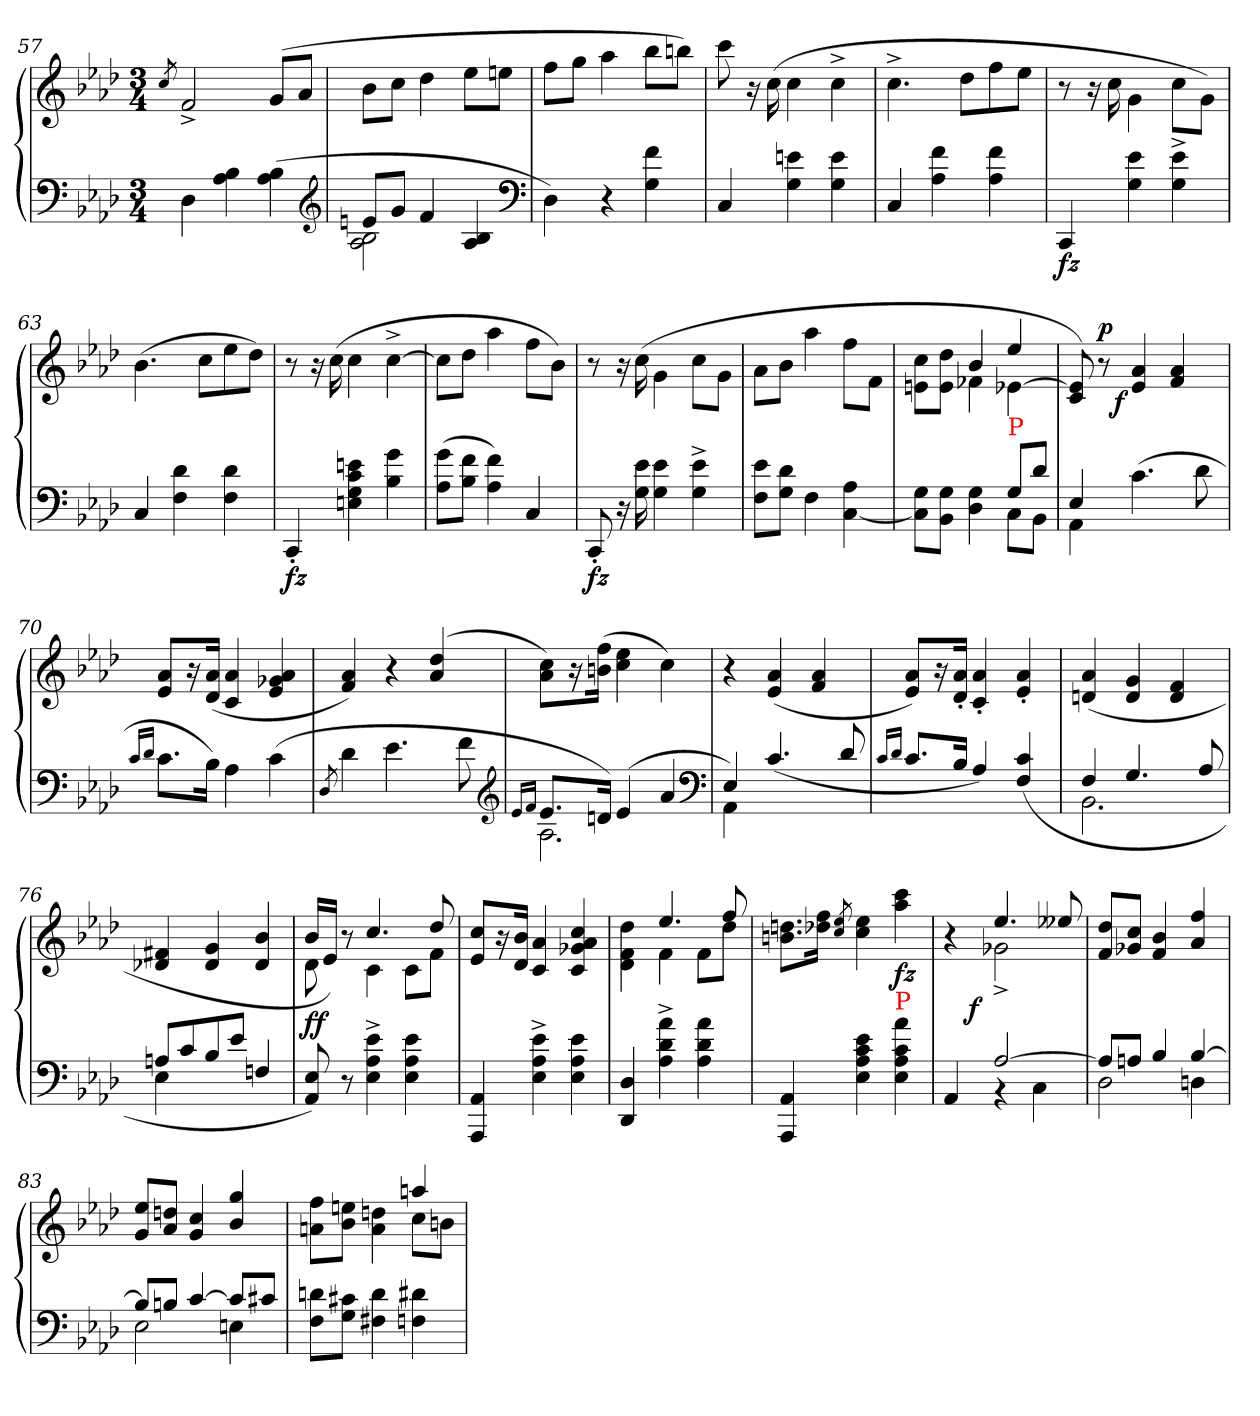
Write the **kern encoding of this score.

**kern	**kern	**dynam
*part1	*part1	*part1
*staff2	*staff1	*staff1/2
*clefF4	*clefG2	*
*k[b-e-a-d-]	*k[b-e-a-d-]	*
*A-:	*A-:	*
*M3/4	*M3/4	*
=57	=57	=57
.	8qcc/	.
4D-	2f^	.
4B- 4A-	.	.
(4B- 4A-	(>8gL	.
.	8a-J	.
*clefG2	*	*
=58	=58	=58
*^	*^	*
8enL	2B- 2A-	8b-\L	2.rgyy	.
8gJ	.	8cc\J	.	.
4f	.	4dd-\	.	.
4B- 4A-	4ryy	8ee-\L	.	.
.	.	8een\J	.	.
*v	*v	*	*	*
*	*v	*v	*
*clefF4	*	*
=59	=59	=59
4D-)	8ffL	.
.	8ggJ	.
4r	4aa-	.
4f 4G	8bb-L	.
.	8bbnJ)	.
=60	=60	=60
4C	8ccc	.
.	16r	.
.	(16cc	.
4en 4G	4cc	.
4e 4G	4cc^<	.
=61	=61	=61
4C	4.cc^<	.
4f 4A-	.	.
.	8dd-L	.
4f 4A-	8ff	.
.	8ee-J	.
=62	=62	=62
!	!	!LO:DY:b=2
4CC	8r	fz
.	16r	.
.	16cc	.
4e- 4G	4g\	.
4e-^ 4G^	8cc\L	.
.	8g\J)	.
=63	=63	=63
4C	(4.b-	.
4d- 4F	.	.
.	8ccL	.
4d- 4F	8ee-	.
.	8dd-J)	.
=64	=64	=64
!	!	!LO:DY:b=2
4CC'	8r	fz
.	16r	.
.	(16cc	.
4en 4c 4G 4En	4cc	.
4g 4B-	[4cc^<	.
=65	=65	=65
(8g 8A-L	8ccL]	.
8f 8B-J	8dd-J	.
4f 4A-)	4aa-	.
4C	8ffL	.
.	8b-J)	.
=66	=66	=66
!	!	!LO:DY:b=2
8CC'	8r	fz
16r	16r	.
16e- 16G	(>16cc	.
4e- 4G	4g\	.
4e-^> 4G^>	8cc\L	.
.	8g\J	.
=67	=67	=67
8e- 8FL	8a-\L	.
8d- 8GJ	8b-\J	.
4F	4aa-	.
4A- [4C	8ffL	.
.	8fJ	.
=68	=68	=68
*^	*^	*
8G\ 8C]\L	4ryy	4ryy	8cc\ 8en\L	.
8G\ 8BB-\J	.	.	8dd-\ 8e\J	.
4G 4D-	4ryy	4f-X\	4b-/	.
!LO:TX:a:color=red:t=P	!	!	!	!
8C\L	8G/L	[4e-X\	4ee-/	.
8BB-J	8d-\J	.	.	.
=69	=69	=69	=69	=69
4E-	4AA-	8e-] 8c)	8.ryy	.
!	!	!	!	!LO:DY:a
.	.	8r	.	p
!	!	!	!	!LO:DY:b
.	.	.	2ryy	f
(>4.c	2ryy	4a- 4e-	.	.
.	.	4a- 4f	.	.
8d-	.	.	.	.
.	.	.	16ryy	.
*v	*v	*	*	*
*	*v	*v	*
=70	=70	=70
16qc/LL	.	.
16qd-/JJ	.	.
8.cL	(>8a-/ 8e-/L	.
.	16r	.
16B-Jk)	(>16a-/ 16d-/Jk	.
4A-	4a- 4c	.
(>4c	4a- 4g-X 4e-	.
=71	=71	=71
8qD-/	.	.
4d-	4a- 4f)	.
4.e-	4r	.
.	(4dd-/ 4a-/	.
8f	.	.
*clefG2	*	*
=72	=72	=72
16qe-/LL	.	.
16qf/JJ	.	.
*^	*	*
8.e-L	2.A-	8cc 8a-L)	.
.	.	16r	.
16dnJk)	.	(16ff 16bnJk	.
(4e-	.	4ee- 4cc	.
4a-	.	4cc)	.
*clefF4	*	*	*
=73	=73	=73	=73
4E-)	4AA-	4r	.
(>4.c/	2ryy	(>4a- 4e-	.
.	.	4a- 4f	.
8d-/	.	.	.
*v	*v	*	*
=74	=74	=74
16qc/LL	.	.
16qd-/JJ	.	.
8.c/L	8a-/ 8e-/L)	.
.	16r	.
16B-/Jk	16a-'> 16d-'>Jk	.
4A-/)	4a-'> 4c'>	.
(>4c/ 4F/	4a-'> 4e-'>	.
=75	=75	=75
*^	*	*
4F	2.BB-	(>4a- 4dn	.
4.G	.	4g 4d	.
.	.	4f 4d	.
8A-	.	.	.
=76	=76	=76	=76
8AnL	4E-	4f#X 4d-X	.
8c	.	.	.
8B-	2ryy	4g 4d-	.
8e-J	.	.	.
4Fn/	.	4b- 4d-	.
*v	*v	*	*
=77	=77	=77
*	*^	*
8E- 8AA-)	16b-LL	8d-	ff
.	16e-JJ)	.	.
8r	8ryy	8r	.
4e-^ 4A-^ 4E-^	4.cc	4c	.
4e- 4A- 4E-	.	8cL	.
.	8dd-	8fJ	.
*	*v	*v	*
=78	=78	=78
4AA- 4AAA-	8cc/ 8e-/L	.
.	16r	.
.	16b- 16d-Jk	.
4e-^ 4A-^ 4E-^	4a- 4c	.
4e- 4A- 4E-	4cc 4a- 4g-X 4c	.
=79	=79	=79
*	*^	*
4D- 4DD-	4dd-\ 4f\ 4d-\	4ryy	.
4a-^ 4d-^ 4A-^	4.ee-	4f	.
4a- 4d- 4A-	.	8fL	.
.	8ff	8dd-J	.
*	*v	*v	*
=80	=80	=80
4AA- 4AAA-	8.ddn 8.bnL	.
.	16ff 16dd-XJk	.
.	8qee-/ 8qcc/	.
4e- 4c 4A- 4E-	4ee- 4cc	.
!LO:TX:a:color=red:t=P	!	!
4a- 4c 4A- 4E-	4ccc 4aa-	fz
=81	=81	=81
*^	*^	*
*	*	*	*^	*
4ryy	4AA-	4ryy	4r	8ryy	.
.	.	.	.	2ryy	f
[2A-	4rBB	4.ee-	2g-X^	.	.
.	4C	.	.	.	.
.	.	8ee--X	.	8ryy	.
*	*	*v	*v	*v	*
=82	=82	=82	=82
8A-L]	2D-	8dd- 8fL	.
8AnJ	.	8cc 8g-XJ	.
4B-	.	4b- 4f	.
[4B-	4Dn	4ff/ 4a-/	.
=83	=83	=83	=83
8B-L]	2E-	8ee-/ 8g/L	.
8BnJ	.	8ddn/ 8a-/J	.
[4c	.	4cc/ 4g/	.
8cL]	4En	4gg/ 4b-/	.
8c#XJ	.	.	.
*v	*v	*	*
=84	=84	=84
*	*^	*
8dn 8FL	2ryy	8ff 8anL	.
8c#X 8GJ	.	8een 8b-J	.
4d 4F#X	.	4ddn 4a	.
4d#X 4Fn	4aan	8ccL	.
.	.	8bnJ	.
*	*v	*v	*
=	=	=
*-	*-	*-
